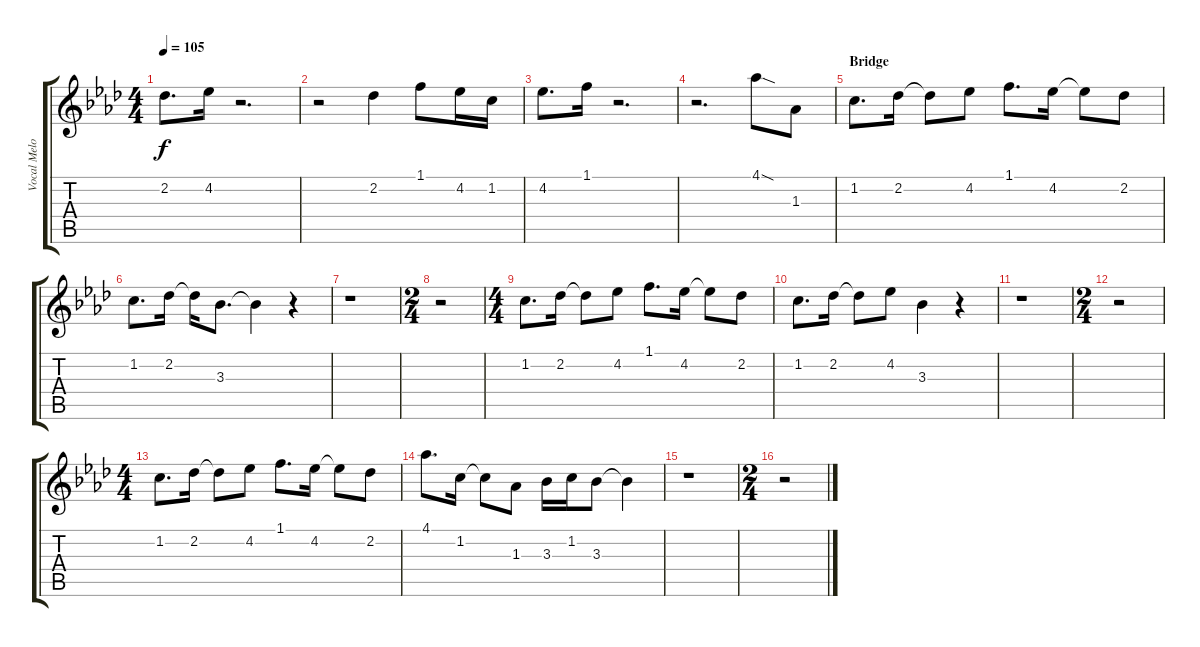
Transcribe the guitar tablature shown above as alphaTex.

\track ("Vocal Melody" "Vocal Melo") {instrument acousticguitarnylon}
\staff {score tabs}
\tuning (E4 B3 G3 D3 A2 E2) {hide}
\ts (4 4)
\tempo 105
\clef g2
\ks ab
2.2.8{d dy f} 4.2.16 r.2{d} |
r.2 2.2.4 1.1.8 4.2.16 1.2.16 |
4.2.8{d} 1.1.16 r.2{d} |
r.2{d} 4.1{sod}.8 1.3.8 |
\section ("" "Bridge")
1.2.8{d} 2.2.16 2.2{t}.8 4.2.8 1.1.8{d} 4.2.16 4.2{t}.8 2.2.8 |
1.2.8{d} 2.2.16 2.2{t}.16 3.3.8{d} 3.3{t}.4 r.4 |
r.1 |
\ts (2 4)
r.2 |
\ts (4 4)
1.2.8{d} 2.2.16 2.2{t}.8 4.2.8 1.1.8{d} 4.2.16 4.2{t}.8 2.2.8 |
1.2.8{d} 2.2.16 2.2{t}.8 4.2.8 3.3.4 r.4 |
r.1 |
\ts (2 4)
r.2 |
\ts (4 4)
1.2.8{d} 2.2.16 2.2{t}.8 4.2.8 1.1.8{d} 4.2.16 4.2{t}.8 2.2.8 |
4.1.8{d} 1.2.16 1.2{t}.8 1.3.8 3.3.16 1.2.16 3.3.8 3.3{t}.4 |
r.1 |
\ts (2 4)
r.2
